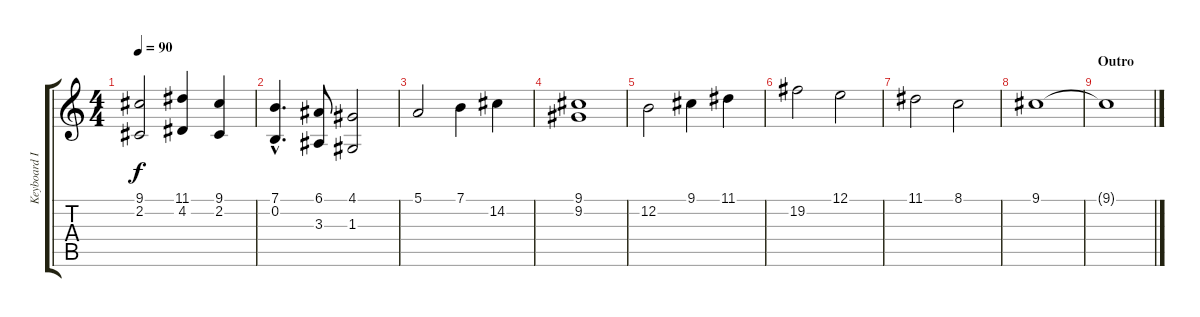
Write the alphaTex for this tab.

\track ("Keyboard I" "Keyboard I") {instrument stringensemble1}
\staff {score tabs}
\tuning (E4 B3 G3 D3 A2 E2) {hide}
\ts (4 4)
\tempo 90
\clef g2
\ks c
(9.1 2.2).2{dy f} (11.1 4.2).4 (9.1 2.2).4 |
(7.1{hac} 0.2{hac}).4{d} (6.1 3.3).8 (4.1 1.3).2 |
5.1.2 7.1.4 14.2.4 |
(9.1 9.2).1 |
12.2.2 9.1.4 11.1.4 |
19.2.2 12.1.2 |
11.1.2 8.1.2 |
9.1.1{volume 0} |
\section ("" "Outro")
9.1{t}.1
